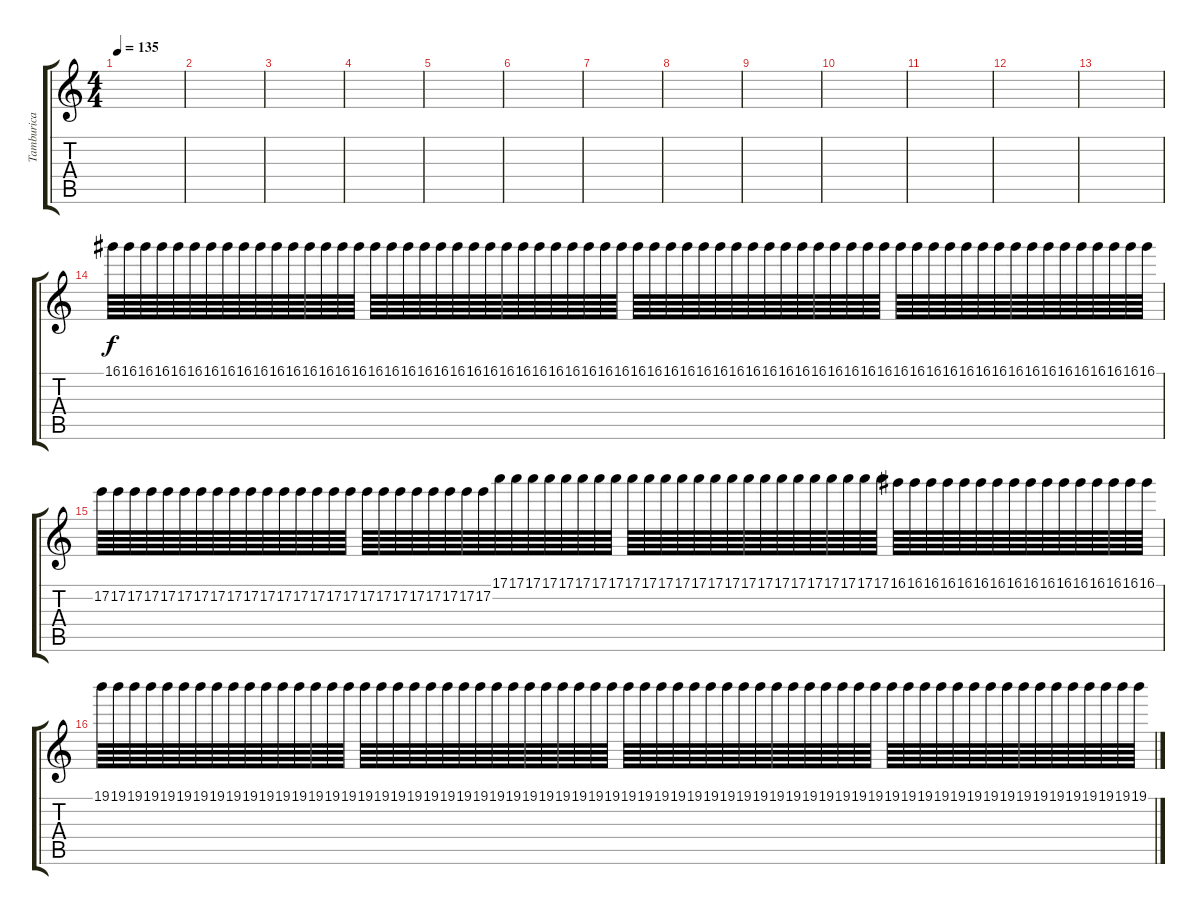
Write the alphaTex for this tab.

\track ("Tamburica" "Tamburica") {instrument acousticguitarnylon}
\staff {score tabs}
\tuning (E4 B3 G3 D3 A2 E2) {hide}
\ts (4 4)
\tempo 135
\clef g2
\ks c
|
|
|
|
|
|
|
|
|
|
|
|
|
16.1.64{volume 5} 16.1.64 16.1.64 16.1.64 16.1.64 16.1.64 16.1.64 16.1.64 16.1.64 16.1.64 16.1.64 16.1.64 16.1.64 16.1.64 16.1.64 16.1.64 16.1.64 16.1.64 16.1.64 16.1.64 16.1.64 16.1.64 16.1.64 16.1.64 16.1.64 16.1.64 16.1.64 16.1.64 16.1.64 16.1.64 16.1.64 16.1.64 16.1.64 16.1.64 16.1.64 16.1.64 16.1.64 16.1.64 16.1.64 16.1.64 16.1.64 16.1.64 16.1.64 16.1.64 16.1.64 16.1.64 16.1.64 16.1.64 16.1.64 16.1.64 16.1.64 16.1.64 16.1.64 16.1.64 16.1.64 16.1.64 16.1.64 16.1.64 16.1.64 16.1.64 16.1.64 16.1.64 16.1.64 16.1.64 |
17.2.64 17.2.64 17.2.64 17.2.64 17.2.64 17.2.64 17.2.64 17.2.64 17.2.64 17.2.64 17.2.64 17.2.64 17.2.64 17.2.64 17.2.64 17.2.64 17.2.64 17.2.64 17.2.64 17.2.64 17.2.64 17.2.64 17.2.64 17.2.64 17.1.64 17.1.64 17.1.64 17.1.64 17.1.64 17.1.64 17.1.64 17.1.64 17.1.64 17.1.64 17.1.64 17.1.64 17.1.64 17.1.64 17.1.64 17.1.64 17.1.64 17.1.64 17.1.64 17.1.64 17.1.64 17.1.64 17.1.64 17.1.64 16.1.64 16.1.64 16.1.64 16.1.64 16.1.64 16.1.64 16.1.64 16.1.64 16.1.64 16.1.64 16.1.64 16.1.64 16.1.64 16.1.64 16.1.64 16.1.64 |
19.1.64 19.1.64 19.1.64 19.1.64 19.1.64 19.1.64 19.1.64 19.1.64 19.1.64 19.1.64 19.1.64 19.1.64 19.1.64 19.1.64 19.1.64 19.1.64 19.1.64 19.1.64 19.1.64 19.1.64 19.1.64 19.1.64 19.1.64 19.1.64 19.1.64 19.1.64 19.1.64 19.1.64 19.1.64 19.1.64 19.1.64 19.1.64 19.1.64 19.1.64 19.1.64 19.1.64 19.1.64 19.1.64 19.1.64 19.1.64 19.1.64 19.1.64 19.1.64 19.1.64 19.1.64 19.1.64 19.1.64 19.1.64 19.1.64 19.1.64 19.1.64 19.1.64 19.1.64 19.1.64 19.1.64 19.1.64 19.1.64 19.1.64 19.1.64 19.1.64 19.1.64 19.1.64 19.1.64 19.1.64
